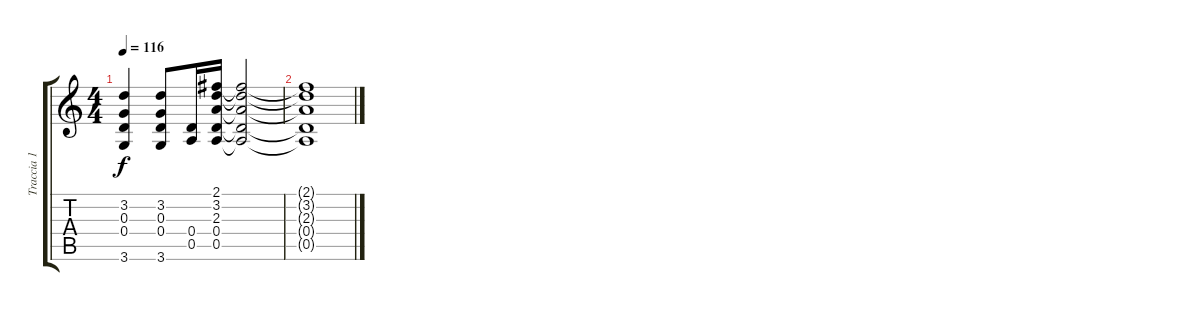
\track ("Traccia 1" "Traccia 1") {instrument overdrivenguitar}
\staff {score tabs}
\tuning (E4 B3 G3 D3 A2 E2) {hide}
\ts (4 4)
\tempo 116
\clef g2
\ks c
(3.2 0.3 0.4 3.6).4{dy f} (3.2 0.3 0.4 3.6).8 (0.4 0.5).16 (2.1 3.2 2.3 0.4 0.5).16 (2.1{t} 3.2{t} 2.3{t} 0.4{t} 0.5{t}).2 |
(2.1{t} 3.2{t} 2.3{t} 0.4{t} 0.5{t}).1
